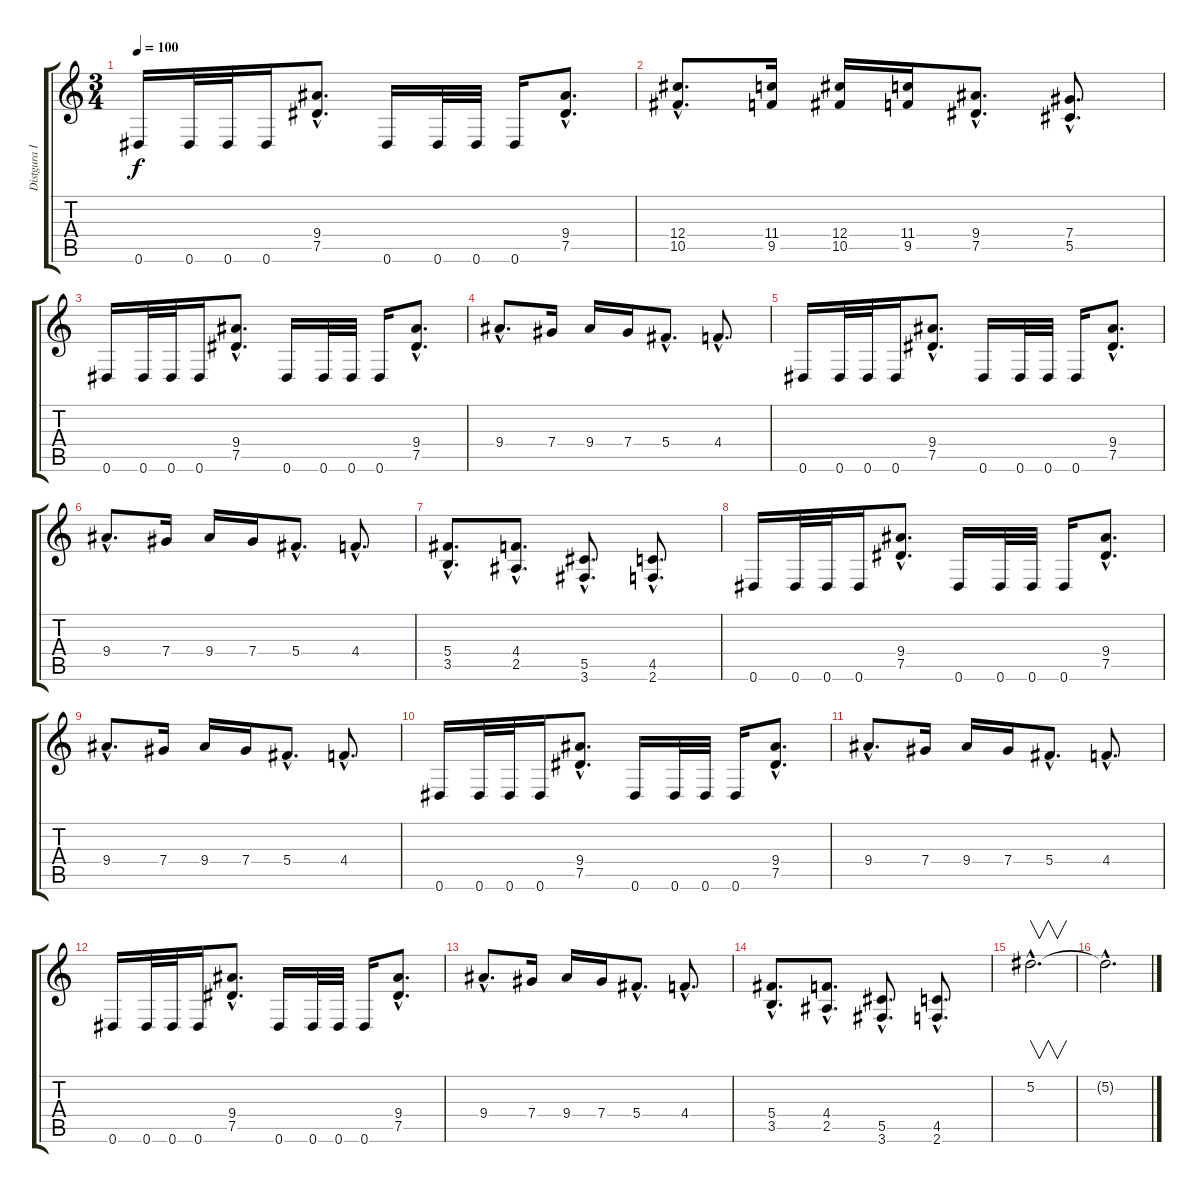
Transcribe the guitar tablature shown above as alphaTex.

\track ("Distgura II [Rythm/Lead]" "Distgura I") {instrument distortionguitar}
\staff {score tabs}
\tuning (Eb4 Bb3 Gb3 Db3 Ab2 Eb2) {hide}
\ts (3 4)
\tempo 100
\clef g2
\ks c
0.6.16{dy f} 0.6.32 0.6.32 0.6.16 (9.4{hac} 7.5{hac}).8{d} 0.6.16 0.6.32 0.6.32 0.6.16 (9.4{hac} 7.5{hac}).8{d} |
(12.4{hac} 10.5{hac}).8{d} (11.4 9.5).16 (12.4 10.5).16 (11.4 9.5).16 (9.4{hac} 7.5{hac}).8{d} (7.4{hac} 5.5{hac}).8{d} |
0.6.16 0.6.32 0.6.32 0.6.16 (9.4{hac} 7.5{hac}).8{d} 0.6.16 0.6.32 0.6.32 0.6.16 (9.4{hac} 7.5{hac}).8{d} |
9.4{hac}.8{d} 7.4.16 9.4.16 7.4.16 5.4{hac}.8{d} 4.4{hac}.8{d} |
0.6.16 0.6.32 0.6.32 0.6.16 (9.4{hac} 7.5{hac}).8{d} 0.6.16 0.6.32 0.6.32 0.6.16 (9.4{hac} 7.5{hac}).8{d} |
9.4{hac}.8{d} 7.4.16 9.4.16 7.4.16 5.4{hac}.8{d} 4.4{hac}.8{d} |
(5.4{hac} 3.5{hac}).8{d} (4.4{hac} 2.5{hac}).8{d} (5.5{hac} 3.6{hac}).8{d} (4.5{hac} 2.6{hac}).8{d} |
0.6.16 0.6.32 0.6.32 0.6.16 (9.4{hac} 7.5{hac}).8{d} 0.6.16 0.6.32 0.6.32 0.6.16 (9.4{hac} 7.5{hac}).8{d} |
9.4{hac}.8{d} 7.4.16 9.4.16 7.4.16 5.4{hac}.8{d} 4.4{hac}.8{d} |
0.6.16 0.6.32 0.6.32 0.6.16 (9.4{hac} 7.5{hac}).8{d} 0.6.16 0.6.32 0.6.32 0.6.16 (9.4{hac} 7.5{hac}).8{d} |
9.4{hac}.8{d} 7.4.16 9.4.16 7.4.16 5.4{hac}.8{d} 4.4{hac}.8{d} |
0.6.16 0.6.32 0.6.32 0.6.16 (9.4{hac} 7.5{hac}).8{d} 0.6.16 0.6.32 0.6.32 0.6.16 (9.4{hac} 7.5{hac}).8{d} |
9.4{hac}.8{d} 7.4.16 9.4.16 7.4.16 5.4{hac}.8{d} 4.4{hac}.8{d} |
(5.4{hac} 3.5{hac}).8{d} (4.4{hac} 2.5{hac}).8{d} (5.5{hac} 3.6{hac}).8{d} (4.5{hac} 2.6{hac}).8{d} |
5.2{hac}.2{v d} |
5.2{hac t}.2{d}
